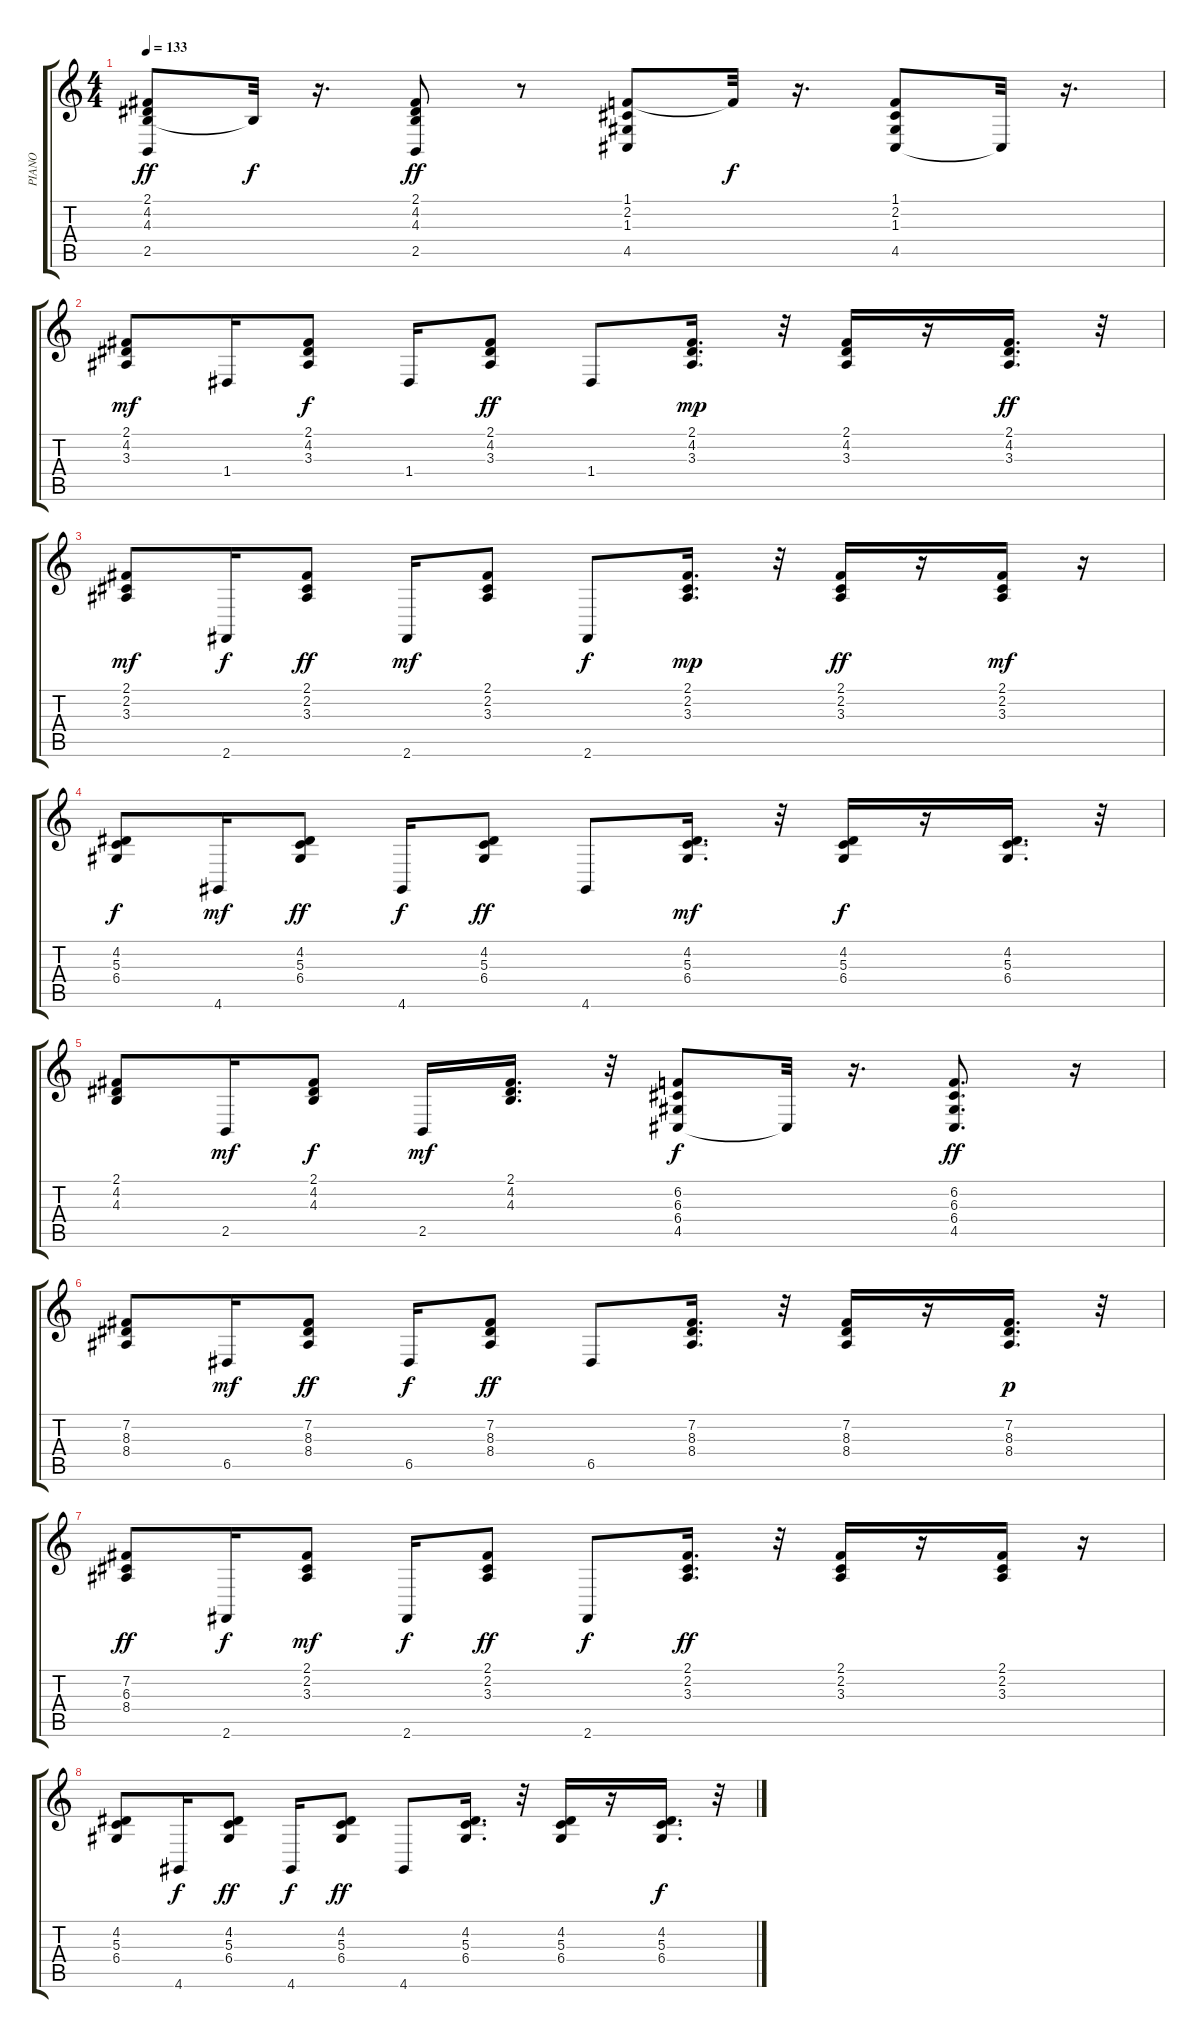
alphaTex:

\track ("PIANO                               " "PIANO     ") {instrument electricgrandpiano}
\staff {score tabs}
\tuning (E4 B3 G3 D3 A2 E2) {hide}
\ts (4 4)
\tempo 133
\clef g2
\ks c
(2.1 4.2 4.3 2.5).8{dy ff} 4.3{t}.32{dy f} r.16{d} (2.1 4.2 4.3 2.5).8{dy ff} r.8 (1.1 2.2 1.3 4.5).8 1.1{t}.32{dy f} r.16{d} (1.1 2.2 1.3 4.5).8 4.5{t}.32 r.16{d} |
(2.1 4.2 3.3).8{dy mf} 1.4.16 (2.1 4.2 3.3).8{dy f} 1.4.16 (2.1 4.2 3.3).8{dy ff} 1.4.8 (2.1 4.2 3.3).16{d dy mp} r.32 (2.1 4.2 3.3).16 r.16 (2.1 4.2 3.3).16{d dy ff} r.32 |
(2.1 2.2 3.3).8{dy mf} 2.6.16{dy f} (2.1 2.2 3.3).8{dy ff} 2.6.16{dy mf} (2.1 2.2 3.3).8 2.6.8{dy f} (2.1 2.2 3.3).16{d dy mp} r.32 (2.1 2.2 3.3).16{dy ff} r.16 (2.1 2.2 3.3).16{dy mf} r.16 |
(4.2 5.3 6.4).8{dy f} 4.6.16{dy mf} (4.2 5.3 6.4).8{dy ff} 4.6.16{dy f} (4.2 5.3 6.4).8{dy ff} 4.6.8 (4.2 5.3 6.4).16{d dy mf} r.32 (4.2 5.3 6.4).16{dy f} r.16 (4.2 5.3 6.4).16{d} r.32 |
(2.1 4.2 4.3).8 2.5.16{dy mf} (2.1 4.2 4.3).8{dy f} 2.5.16{dy mf} (2.1 4.2 4.3).16{d} r.32 (6.2 6.3 6.4 4.5).8{dy f} 4.5{t}.32 r.16{d} (6.2 6.3 6.4 4.5).8{d dy ff} r.16 |
(7.2 8.3 8.4).8 6.5.16{dy mf} (7.2 8.3 8.4).8{dy ff} 6.5.16{dy f} (7.2 8.3 8.4).8{dy ff} 6.5.8 (7.2 8.3 8.4).16{d} r.32 (7.2 8.3 8.4).16 r.16 (7.2 8.3 8.4).16{d dy p} r.32 |
(7.2 6.3 8.4).8{dy ff} 2.6.16{dy f} (2.1 2.2 3.3).8{dy mf} 2.6.16{dy f} (2.1 2.2 3.3).8{dy ff} 2.6.8{dy f} (2.1 2.2 3.3).16{d dy ff} r.32 (2.1 2.2 3.3).16 r.16 (2.1 2.2 3.3).16 r.16 |
(4.2 5.3 6.4).8 4.6.16{dy f} (4.2 5.3 6.4).8{dy ff} 4.6.16{dy f} (4.2 5.3 6.4).8{dy ff} 4.6.8 (4.2 5.3 6.4).16{d} r.32 (4.2 5.3 6.4).16 r.16 (4.2 5.3 6.4).16{d dy f} r.32
